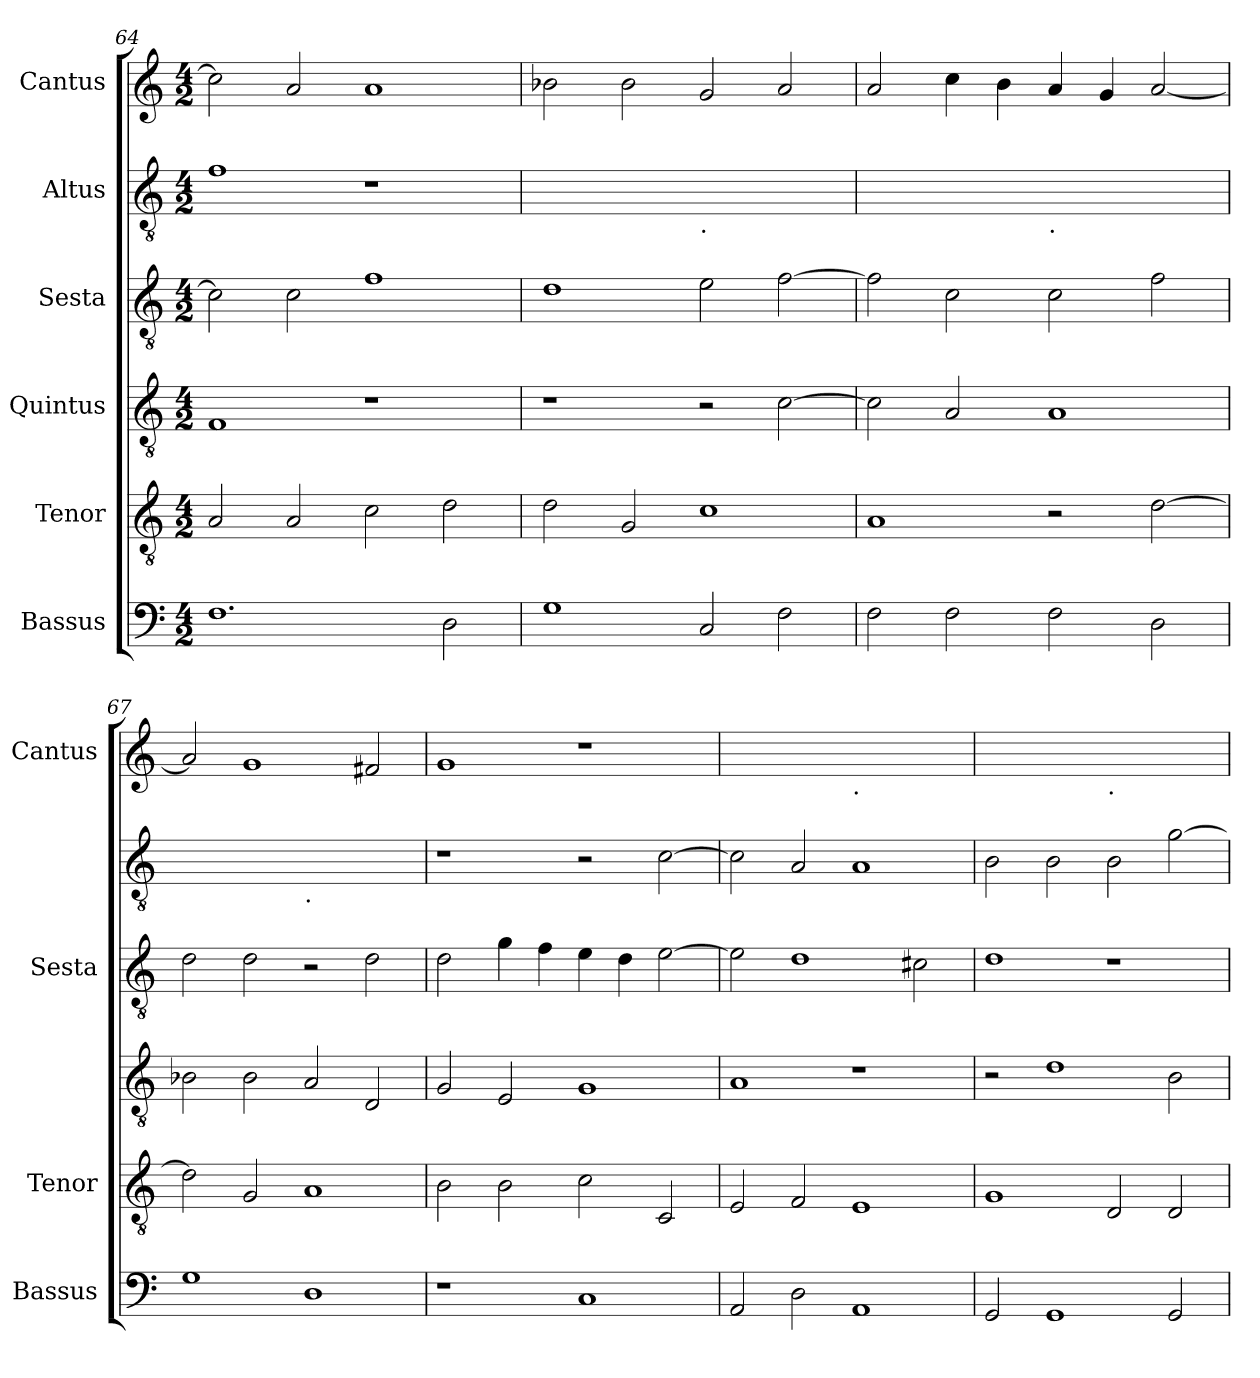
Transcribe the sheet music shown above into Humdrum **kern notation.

**kern	**kern	**kern	**kern	**kern	**kern
*part6	*part5	*part4	*part3	*part2	*part1
*staff6	*staff5	*staff4	*staff3	*staff2	*staff1
*I"Bassus	*I"Tenor	*I"Quintus	*I"Sesta	*I"Altus	*I"Cantus
*I'Bassus	*I'Tenor	*	*I'Sesta	*	*I'Cantus
*clefF4	*clefGv2	*clefGv2	*clefGv2	*clefGv2	*clefG2
*k[]	*k[]	*k[]	*k[]	*k[]	*k[]
*M4/2	*M4/2	*M4/2	*M4/2	*M4/2	*M4/2
=64	=64	=64	=64	=64	=64
1.F	2A/	1F	2c\]	1f	2cc\]
.	2A/	.	2c\	.	2a/
.	2c\	1r	1f	1r	1a
2D\	2d\	.	.	.	.
=65	=65	=65	=65	=65	=65
*	*	*	*	*^	*
1G	2d\	1r	1d	0ryy	1ryy	2b-X\
.	2G/	.	.	.	.	2b-\
!	!	!	!	!	!LO:TX:b:t=.	!
2C/	1c	2r	2e\	.	1ryy	2g/
2F\	.	[2c\	[2f\	.	.	2a/
=66	=66	=66	=66	=66	=66	=66
2F\	1A	2c\]	2f\]	0ryy	1ryy	2a/
2F\	.	2A/	2c\	.	.	4cc\
.	.	.	.	.	.	4b\
!	!	!	!	!	!LO:TX:b:t=.	!
2F\	2r	1A	2c\	.	1ryy	4a/
.	.	.	.	.	.	4g/
2D\	[2d\	.	2f\	.	.	[2a/
=67	=67	=67	=67	=67	=67	=67
1G	2d\]	2B-X\	2d\	0ryy	1ryy	2a/]
.	2G/	2B-\	2d\	.	.	1g
!	!	!	!	!	!LO:TX:b:t=.	!
1D	1A	2A/	2r	.	1ryy	.
.	.	2D/	2d\	.	.	2f#X/
*	*	*	*	*v	*v	*
=68	=68	=68	=68	=68	=68
1r	2B\	2G/	2d\	1r	1g
.	2B\	2E/	4g\	.	.
.	.	.	4f\	.	.
1C	2c\	1G	4e\	2r	1r
.	.	.	4d\	.	.
.	2C/	.	[2e\	[2c\	.
=69	=69	=69	=69	=69	=69
*	*	*	*	*	*^
2AA/	2E/	1A	2e\]	2c\]	0ryy	1ryy
2D\	2F/	.	1d	2A/	.	.
!	!	!	!	!	!	!LO:TX:b:t=.
1AA	1E	1r	.	1A	.	1ryy
.	.	.	2c#X\	.	.	.
=70	=70	=70	=70	=70	=70	=70
2GG/	1G	2r	1d	2B\	0ryy	1ryy
1GG	.	1d	.	2B\	.	.
!	!	!	!	!	!	!LO:TX:b:t=.
.	2D/	.	1r	2B\	.	1ryy
2GG/	2D/	2B\	.	[2g\	.	.
*	*	*	*	*	*v	*v
=	=	=	=	=	=
*-	*-	*-	*-	*-	*-
